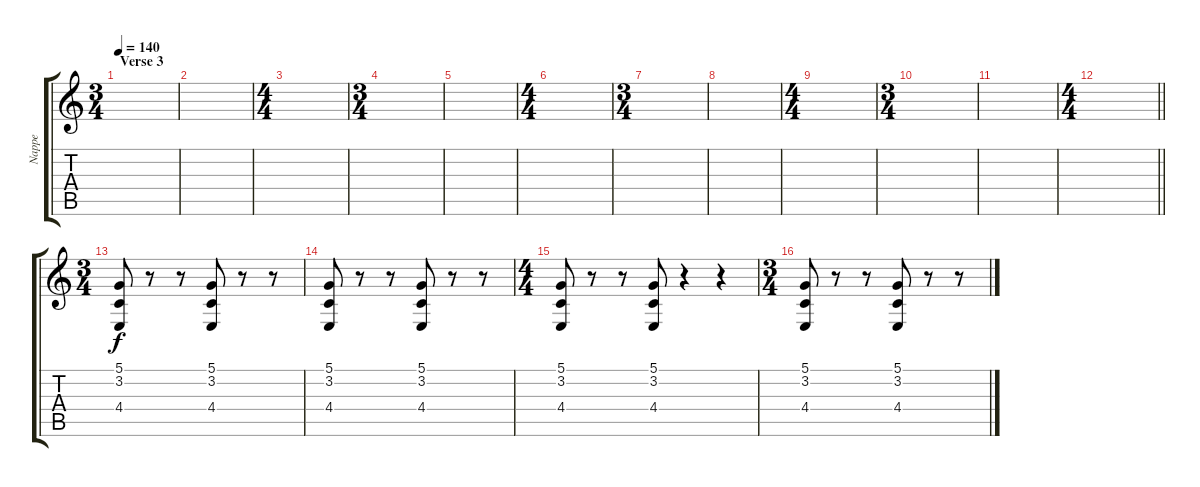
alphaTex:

\track ("Nappe" "Nappe") {instrument choiraahs}
\staff {score tabs}
\tuning (D4 A3 F3 C3 G2 C2) {hide}
\ts (3 4)
\section ("" "Verse 3")
\tempo 140
\clef g2
\ks c
|
|
\ts (4 4)
|
\ts (3 4)
|
|
\ts (4 4)
|
\ts (3 4)
|
|
\ts (4 4)
|
\ts (3 4)
|
|
\ts (4 4)
\barLineRight lightlight
|
\ts (3 4)
(5.1 3.2 4.4).8 r.8 r.8 (5.1 3.2 4.4).8 r.8 r.8 |
(5.1 3.2 4.4).8 r.8 r.8 (5.1 3.2 4.4).8 r.8 r.8 |
\ts (4 4)
(5.1 3.2 4.4).8 r.8 r.8 (5.1 3.2 4.4).8 r.4 r.4 |
\ts (3 4)
(5.1 3.2 4.4).8 r.8 r.8 (5.1 3.2 4.4).8 r.8 r.8
